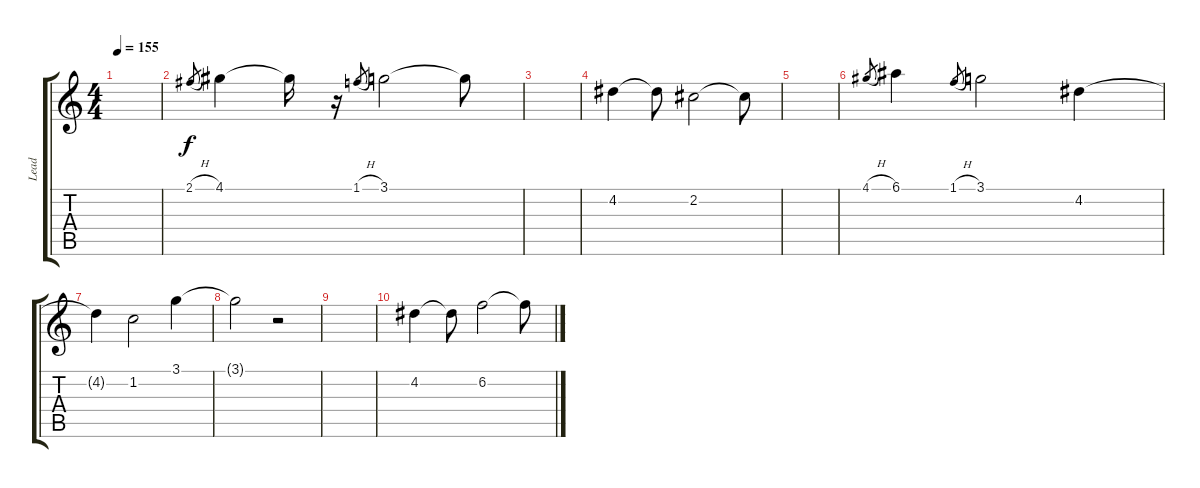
\track ("Lead" "Lead") {instrument overdrivenguitar}
\staff {score tabs}
\tuning (E4 B3 G3 D3 A2 E2) {hide}
\ts (4 4)
\tempo 155
\clef g2
\ks c
|
2.1{h}.8{gr} 4.1.4 4.1{t}.16 r.16 1.1{h}.8{gr} 3.1.2 3.1{t}.8 |
|
4.2.4 4.2{t}.8 2.2.2 2.2{t}.8 |
|
4.1{h}.8{gr} 6.1.4 1.1{h}.8{gr} 3.1.2 4.2.4 |
4.2{t}.4 1.2.2 3.1.4 |
3.1{t}.2 r.2 |
|
4.2.4 4.2{t}.8 6.2.2 6.2{t}.8
